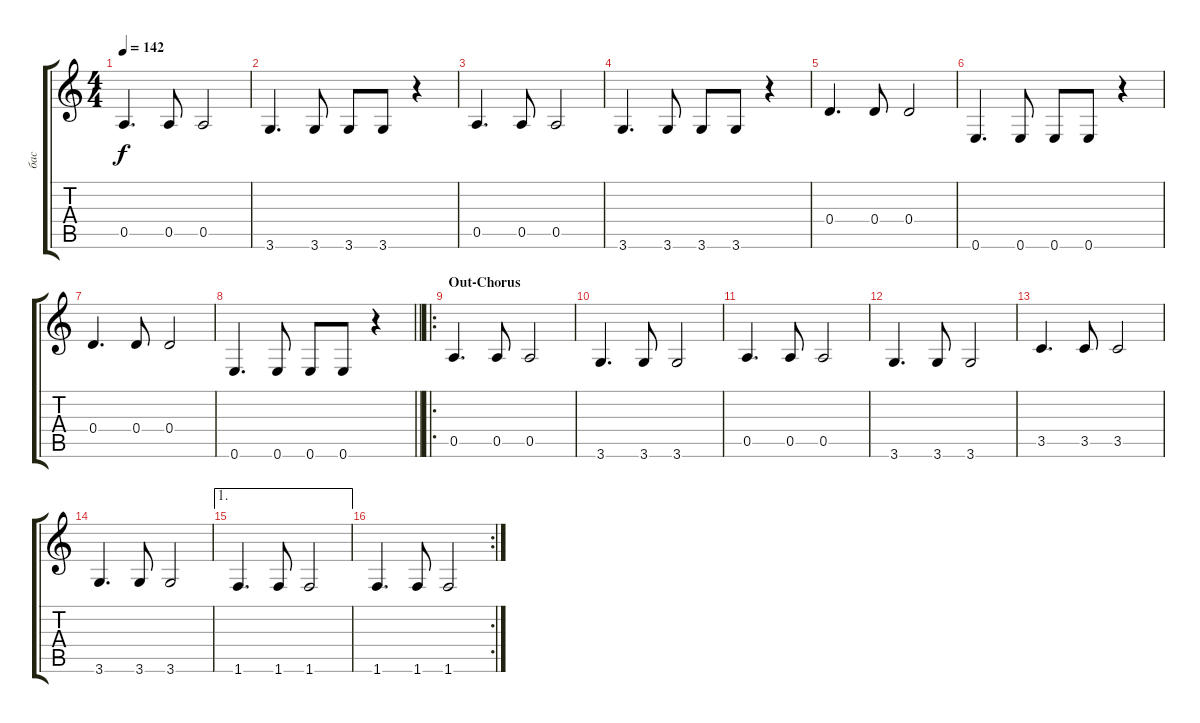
\track ("бас" "бас") {instrument electricbassfinger}
\staff {score tabs}
\tuning (E4 B3 G3 D3 A2 E2) {hide}
\ts (4 4)
\tempo 142
\clef g2
\ks c
0.5.4{d dy f} 0.5.8 0.5.2 |
3.6.4{d} 3.6.8 3.6.8 3.6.8 r.4 |
0.5.4{d} 0.5.8 0.5.2 |
3.6.4{d} 3.6.8 3.6.8 3.6.8 r.4 |
0.4.4{d} 0.4.8 0.4.2 |
0.6.4{d} 0.6.8 0.6.8 0.6.8 r.4 |
0.4.4{d} 0.4.8 0.4.2 |
\barLineRight lightlight
0.6.4{d} 0.6.8 0.6.8 0.6.8 r.4 |
\ro
\section ("" "Out-Chorus")
0.5.4{d} 0.5.8 0.5.2 |
3.6.4{d} 3.6.8 3.6.2 |
0.5.4{d} 0.5.8 0.5.2 |
3.6.4{d} 3.6.8 3.6.2 |
3.5.4{d} 3.5.8 3.5.2 |
3.6.4{d} 3.6.8 3.6.2 |
\ae 1
1.6.4{d} 1.6.8 1.6.2 |
\rc 2
1.6.4{d} 1.6.8 1.6.2
